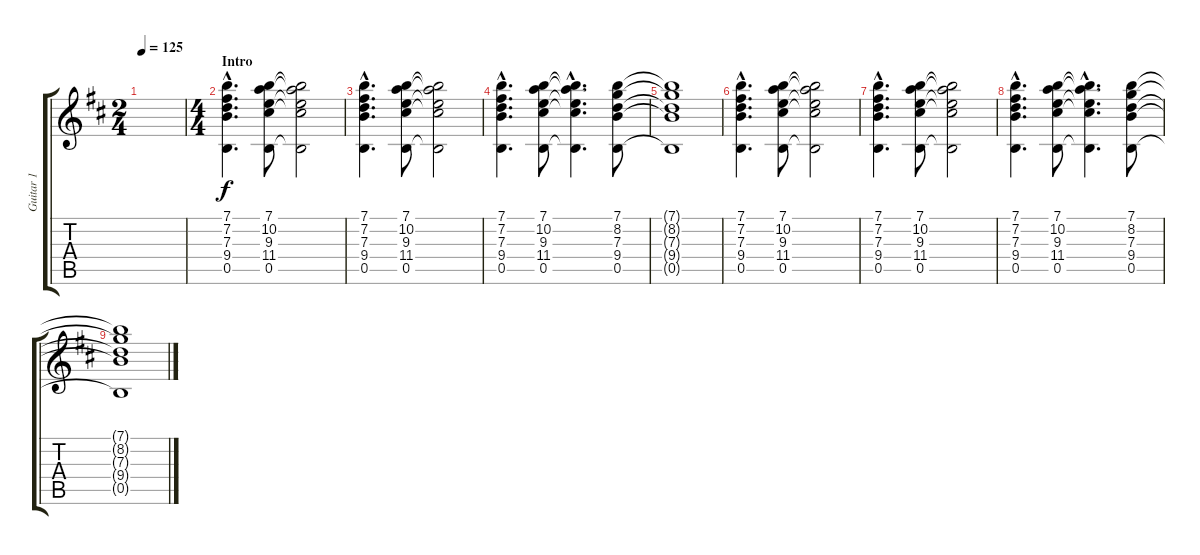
\track ("Guitar 1" "Guitar 1") {instrument electricguitarclean}
\staff {score tabs}
\tuning (E4 B3 G3 D3 B2 Gb2) {hide}
\ts (2 4)
\tempo 125
\clef g2
\ks bminor
|
\ts (4 4)
\section ("" "Intro")
(7.1{hac} 7.2{hac} 7.3{hac} 9.4{hac} 0.5{hac}).4{d volume 7 instrument churchorgan} (7.1 10.2 9.3 11.4 0.5).8 (7.1{t} 10.2{t} 9.3{t} 11.4{t} 0.5{t}).2 |
(7.1{hac} 7.2{hac} 7.3{hac} 9.4{hac} 0.5{hac}).4{d} (7.1 10.2 9.3 11.4 0.5).8 (7.1{t} 10.2{t} 9.3{t} 11.4{t} 0.5{t}).2 |
(7.1{hac} 7.2{hac} 7.3{hac} 9.4{hac} 0.5{hac}).4{d} (7.1 10.2 9.3 11.4 0.5).8 (7.1{hac t} 10.2{hac t} 9.3{hac t} 11.4{hac t} 0.5{hac t}).4{d} (7.1 8.2 7.3 9.4 0.5).8 |
(7.1{t} 8.2{t} 7.3{t} 9.4{t} 0.5{t}).1 |
(7.1{hac} 7.2{hac} 7.3{hac} 9.4{hac} 0.5{hac}).4{d} (7.1 10.2 9.3 11.4 0.5).8 (7.1{t} 10.2{t} 9.3{t} 11.4{t} 0.5{t}).2 |
(7.1{hac} 7.2{hac} 7.3{hac} 9.4{hac} 0.5{hac}).4{d} (7.1 10.2 9.3 11.4 0.5).8 (7.1{t} 10.2{t} 9.3{t} 11.4{t} 0.5{t}).2 |
(7.1{hac} 7.2{hac} 7.3{hac} 9.4{hac} 0.5{hac}).4{d} (7.1 10.2 9.3 11.4 0.5).8 (7.1{hac t} 10.2{hac t} 9.3{hac t} 11.4{hac t} 0.5{hac t}).4{d} (7.1 8.2 7.3 9.4 0.5).8 |
(7.1{t} 8.2{t} 7.3{t} 9.4{t} 0.5{t}).1
